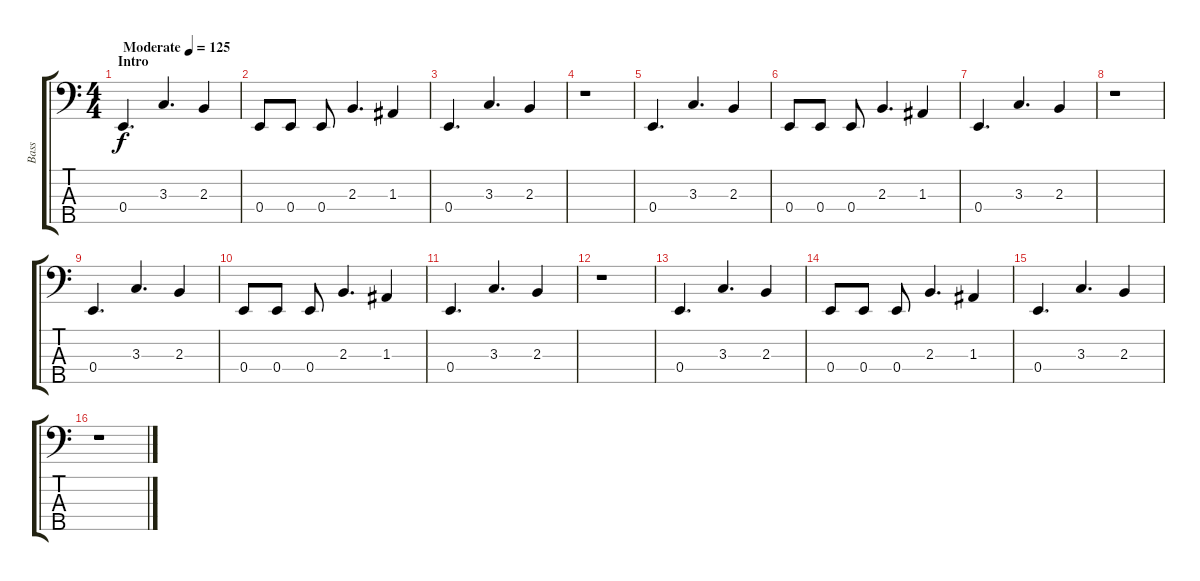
\track ("Bass" "Bass") {instrument electricbassfinger}
\staff {score tabs}
\tuning (G2 D2 A1 E1 B0) {hide}
\ts (4 4)
\section ("" "Intro")
\tempo (125 "Moderate")
\clef f4
\ks c
0.4.4{d dy f instrument electricbassfinger} 3.3.4{d} 2.3.4 |
0.4.8 0.4.8 0.4.8 2.3.4{d} 1.3.4 |
0.4.4{d} 3.3.4{d} 2.3.4 |
r.1 |
0.4.4{d} 3.3.4{d} 2.3.4 |
0.4.8 0.4.8 0.4.8 2.3.4{d} 1.3.4 |
0.4.4{d} 3.3.4{d} 2.3.4 |
r.1 |
0.4.4{d} 3.3.4{d} 2.3.4 |
0.4.8 0.4.8 0.4.8 2.3.4{d} 1.3.4 |
0.4.4{d} 3.3.4{d} 2.3.4 |
r.1 |
0.4.4{d} 3.3.4{d} 2.3.4 |
0.4.8 0.4.8 0.4.8 2.3.4{d} 1.3.4 |
0.4.4{d} 3.3.4{d} 2.3.4 |
r.1
